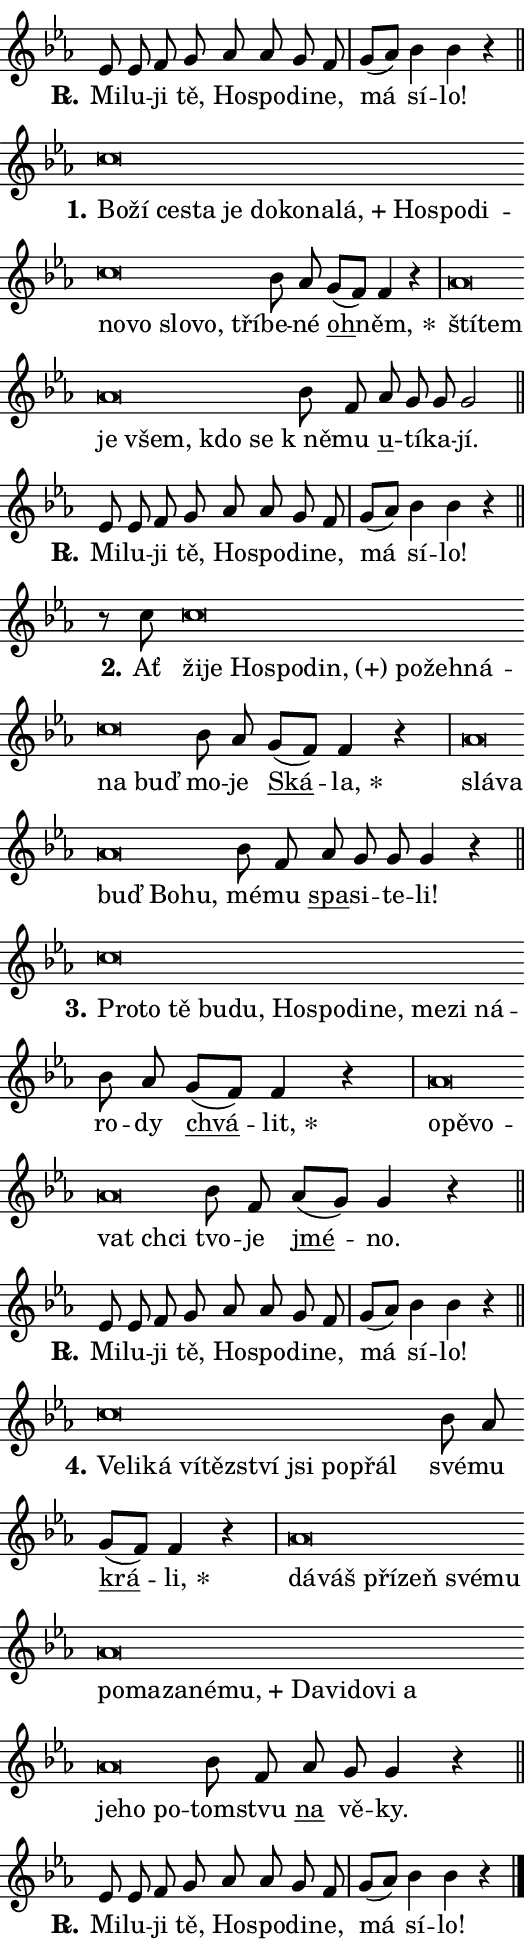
\version "2.24.0"
\header { tagline = "" }
\paper {
  indent = 0\cm
  top-margin = 0\cm
  right-margin = 0.13\cm % to fit lyric hyphens
  bottom-margin = 0\cm
  left-margin = 0\cm
  paper-width = 9\cm
  page-breaking = #ly:one-page-breaking
  system-system-spacing.basic-distance = #11
  score-system-spacing.basic-distance = #11
  ragged-last = ##f
}


%% Author: Thomas Morley
%% https://lists.gnu.org/archive/html/lilypond-user/2020-05/msg00002.html
#(define (line-position grob)
"Returns position of @var[grob} in current system:
   @code{'start}, if at first time-step
   @code{'end}, if at last time-step
   @code{'middle} otherwise
"
  (let* ((col (ly:item-get-column grob))
         (ln (ly:grob-object col 'left-neighbor))
         (rn (ly:grob-object col 'right-neighbor))
         (col-to-check-left (if (ly:grob? ln) ln col))
         (col-to-check-right (if (ly:grob? rn) rn col))
         (break-dir-left
           (and
             (ly:grob-property col-to-check-left 'non-musical #f)
             (ly:item-break-dir col-to-check-left)))
         (break-dir-right
           (and
             (ly:grob-property col-to-check-right 'non-musical #f)
             (ly:item-break-dir col-to-check-right))))
        (cond ((eqv? 1 break-dir-left) 'start)
              ((eqv? -1 break-dir-right) 'end)
              (else 'middle))))

#(define (tranparent-at-line-position vctor)
  (lambda (grob)
  "Relying on @code{line-position} select the relevant enry from @var{vctor}.
Used to determine transparency,"
    (case (line-position grob)
      ((end) (not (vector-ref vctor 0)))
      ((middle) (not (vector-ref vctor 1)))
      ((start) (not (vector-ref vctor 2))))))

noteHeadBreakVisibility =
#(define-music-function (break-visibility)(vector?)
"Makes @code{NoteHead}s transparent relying on @var{break-visibility}"
#{
  \override NoteHead.transparent =
    #(tranparent-at-line-position break-visibility)
#})

#(define delete-ledgers-for-transparent-note-heads
  (lambda (grob)
    "Reads whether a @code{NoteHead} is transparent.
If so this @code{NoteHead} is removed from @code{'note-heads} from
@var{grob}, which is supposed to be @code{LedgerLineSpanner}.
As a result ledgers are not printed for this @code{NoteHead}"
    (let* ((nhds-array (ly:grob-object grob 'note-heads))
           (nhds-list
             (if (ly:grob-array? nhds-array)
                 (ly:grob-array->list nhds-array)
                 '()))
           ;; Relies on the transparent-property being done before
           ;; Staff.LedgerLineSpanner.after-line-breaking is executed.
           ;; This is fragile ...
           (to-keep
             (remove
               (lambda (nhd)
                 (ly:grob-property nhd 'transparent #f))
               nhds-list)))
      ;; TODO find a better method to iterate over grob-arrays, similiar
      ;; to filter/remove etc for lists
      ;; For now rebuilt from scratch
      (set! (ly:grob-object grob 'note-heads)  '())
      (for-each
        (lambda (nhd)
          (ly:pointer-group-interface::add-grob grob 'note-heads nhd))
        to-keep))))

squashNotes = {
  \override NoteHead.X-extent = #'(-0.2 . 0.2)
  \override NoteHead.Y-extent = #'(-0.75 . 0)
  \override NoteHead.stencil =
    #(lambda (grob)
       (let ((pos (ly:grob-property grob 'staff-position)))
         (begin
           (if (< pos -7) (display "ERROR: Lower brevis then expected\n") (display ""))
           (if (<= pos -6) ly:text-interface::print ly:note-head::print))))
}
unSquashNotes = {
  \revert NoteHead.X-extent
  \revert NoteHead.Y-extent
  \revert NoteHead.stencil
}

hideNotes = \noteHeadBreakVisibility #begin-of-line-visible
unHideNotes = \noteHeadBreakVisibility #all-visible

% work-around for resetting accidentals
% https://lilypond.org/doc/v2.23/Documentation/notation/displaying-rhythms#unmetered-music
cadenzaMeasure = {
  \cadenzaOff
  \partial 1024 s1024
  \cadenzaOn
}

#(define-markup-command (accent layout props text) (markup?)
  "Underline accented syllable"
  (interpret-markup layout props
    #{\markup \override #'(offset . 4.3) \underline { #text }#}))

responsum = \markup \concat {
  "R" \hspace #-1.05 \path #0.1 #'((moveto 0 0.07) (lineto 0.9 0.8)) \hspace #0.05 "."
}

spaceSize = #0.6828661417322834 % exact space size for TeX Gyre Schola

\layout {
  \context {
    \Staff
    \remove "Time_signature_engraver"
    \override LedgerLineSpanner.after-line-breaking = #delete-ledgers-for-transparent-note-heads
  }
  \context {
    \Lyrics {
      \override LyricSpace.minimum-distance = \spaceSize
      \override LyricText.font-name = #"TeX Gyre Schola"
      \override LyricText.font-size = 1
      \override StanzaNumber.font-name = #"TeX Gyre Schola Bold"
      \override StanzaNumber.font-size = 1
    }
  }
  \context {
    \Score 
    \override NoteHead.text =
      #(lambda (grob) 
        (let ((pos (ly:grob-property grob 'staff-position)))
          #{\markup {
            \combine
              \halign #-0.55 \raise #(if (= pos -6) 0 0.5) \override #'(thickness . 2) \draw-line #'(3.2 . 0)
              \musicglyph "noteheads.sM1"
          }#}))
  }
}

% magnetic-lyrics.ily
%
%   written by
%     Jean Abou Samra <jean@abou-samra.fr>
%     Werner Lemberg <wl@gnu.org>
%
%   adapted by
%     Jiri Hon <jiri.hon@gmail.com>
%
% Version 2022-Apr-15

% https://www.mail-archive.com/lilypond-user@gnu.org/msg149350.html

#(define (Left_hyphen_pointer_engraver context)
   "Collect syllable-hyphen-syllable occurrences in lyrics and store
them in properties.  This engraver only looks to the left.  For
example, if the lyrics input is @code{foo -- bar}, it does the
following.

@itemize @bullet
@item
Set the @code{text} property of the @code{LyricHyphen} grob between
@q{foo} and @q{bar} to @code{foo}.

@item
Set the @code{left-hyphen} property of the @code{LyricText} grob with
text @q{foo} to the @code{LyricHyphen} grob between @q{foo} and
@q{bar}.
@end itemize

Use this auxiliary engraver in combination with the
@code{lyric-@/text::@/apply-@/magnetic-@/offset!} hook."
   (let ((hyphen #f)
         (text #f))
     (make-engraver
      (acknowledgers
       ((lyric-syllable-interface engraver grob source-engraver)
        (set! text grob)))
      (end-acknowledgers
       ((lyric-hyphen-interface engraver grob source-engraver)
        ;(when (not (grob::has-interface grob 'lyric-space-interface))
          (set! hyphen grob)));)
      ((stop-translation-timestep engraver)
       (when (and text hyphen)
         (ly:grob-set-object! text 'left-hyphen hyphen))
       (set! text #f)
       (set! hyphen #f)))))

#(define (lyric-text::apply-magnetic-offset! grob)
   "If the space between two syllables is less than the value in
property @code{LyricText@/.details@/.squash-threshold}, move the right
syllable to the left so that it gets concatenated with the left
syllable.

Use this function as a hook for
@code{LyricText@/.after-@/line-@/breaking} if the
@code{Left_@/hyphen_@/pointer_@/engraver} is active."
   (let ((hyphen (ly:grob-object grob 'left-hyphen #f)))
     (when hyphen
       (let ((left-text (ly:spanner-bound hyphen LEFT)))
         (when (grob::has-interface left-text 'lyric-syllable-interface)
           (let* ((common (ly:grob-common-refpoint grob left-text X))
                  (this-x-ext (ly:grob-extent grob common X))
                  (left-x-ext
                   (begin
                     ;; Trigger magnetism for left-text.
                     (ly:grob-property left-text 'after-line-breaking)
                     (ly:grob-extent left-text common X)))
                  ;; `delta` is the gap width between two syllables.
                  (delta (- (interval-start this-x-ext)
                            (interval-end left-x-ext)))
                  (details (ly:grob-property grob 'details))
                  (threshold (assoc-get 'squash-threshold details 0.2)))
             (when (< delta threshold)
               (let* (;; We have to manipulate the input text so that
                      ;; ligatures crossing syllable boundaries are not
                      ;; disabled.  For languages based on the Latin
                      ;; script this is essentially a beautification.
                      ;; However, for non-Western scripts it can be a
                      ;; necessity.
                      (lt (ly:grob-property left-text 'text))
                      (rt (ly:grob-property grob 'text))
                      (is-space (grob::has-interface hyphen 'lyric-space-interface))
                      (space (if is-space " " ""))
                      (extra-delta (if is-space spaceSize 0))
                      ;; Append new syllable.
                      (ltrt-space (if (and (string? lt) (string? rt))
                                (string-append lt space rt)
                                (make-concat-markup (list lt space rt))))
                      ;; Right-align `ltrt` to the right side.
                      (ltrt-space-markup (grob-interpret-markup
                               grob
                               (make-translate-markup
                                (cons (interval-length this-x-ext) 0)
                                (make-right-align-markup ltrt-space)))))
                 (begin
                   ;; Don't print `left-text`.
                   (ly:grob-set-property! left-text 'stencil #f)
                   ;; Set text and stencil (which holds all collected
                   ;; syllables so far) and shift it to the left.
                   (ly:grob-set-property! grob 'text ltrt-space)
                   (ly:grob-set-property! grob 'stencil ltrt-space-markup)
                   (ly:grob-translate-axis! grob (- (- delta extra-delta)) X))))))))))


#(define (lyric-hyphen::displace-bounds-first grob)
   ;; Make very sure this callback isn't triggered too early.
   (let ((left (ly:spanner-bound grob LEFT))
         (right (ly:spanner-bound grob RIGHT)))
     (ly:grob-property left 'after-line-breaking)
     (ly:grob-property right 'after-line-breaking)
     (ly:lyric-hyphen::print grob)))

squashThreshold = #0.4

\layout {
  \context {
    \Lyrics
    \consists #Left_hyphen_pointer_engraver
    \override LyricText.after-line-breaking =
      #lyric-text::apply-magnetic-offset!
    \override LyricHyphen.stencil = #lyric-hyphen::displace-bounds-first
    \override LyricText.details.squash-threshold = \squashThreshold
    \override LyricHyphen.minimum-distance = 0
    \override LyricHyphen.minimum-length = \squashThreshold
  }
}

squashText = \override LyricText.details.squash-threshold = 9999
unSquashText = \override LyricText.details.squash-threshold = \squashThreshold

leftText = \override LyricText.self-alignment-X = #LEFT
unLeftText = \revert LyricText.self-alignment-X

starOffset = #(lambda (grob) 
                (let ((x_offset (ly:self-alignment-interface::aligned-on-x-parent grob)))
                  (if (= x_offset 0) 0 (+ x_offset 1.2))))

star = #(define-music-function (syllable)(string?)
"Append star separator at the end of a syllable"
#{
  \once \override LyricText.X-offset = #starOffset
  \lyricmode { \markup {
    #syllable
    \override #'((font-name . "TeX Gyre Schola Bold")) \hspace #0.2 \lower #0.65 \larger "*"
  } }
#})

starAccent = #(define-music-function (syllable)(string?)
"Append star separator at the end of a syllable and make accent"
#{
  \once \override LyricText.X-offset = #starOffset
  \lyricmode { \markup {
    \accent #syllable
    \override #'((font-name . "TeX Gyre Schola Bold")) \hspace #0.2 \lower #0.65 \larger "*"
  } }
#})

breath = #(define-music-function (syllable)(string?)
"Append breathing indicator at the end of a syllable"
#{
  \lyricmode { \markup { #syllable "+" } }
#})

optionalBreath = #(define-music-function (syllable)(string?)
"Append optional breathing indicator at the end of a syllable"
#{
  \lyricmode { \markup { #syllable "(+)" } }
#})


\score {
    <<
        \new Voice = "melody" { \cadenzaOn \key es \major \relative { es'8 es f g as as g f \cadenzaMeasure \bar "|" g[( as)] bes4 bes r \cadenzaMeasure \bar "||" \break } }
        \new Lyrics \lyricsto "melody" { \lyricmode { \set stanza = \responsum
Mi -- lu -- ji tě, Ho -- spo -- di -- ne, má sí -- lo! } }
    >>
    \layout {}
}

\score {
    <<
        \new Voice = "melody" { \cadenzaOn \key es \major \relative { \squashNotes c''\breve*1/16 \hideNotes \breve*1/16 \bar "" \breve*1/16 \bar "" \breve*1/16 \bar "" \breve*1/16 \bar "" \breve*1/16 \bar "" \breve*1/16 \bar "" \breve*1/16 \bar "" \breve*1/16 \bar "" \breve*1/16 \bar "" \breve*1/16 \bar "" \breve*1/16 \bar "" \breve*1/16 \bar "" \breve*1/16 \bar "" \breve*1/16 \bar "" \breve*1/16 \breve*1/16 \bar "" \unHideNotes \unSquashNotes bes8 as \bar "" g[( f)] f4 r \cadenzaMeasure \bar "|" \squashNotes as\breve*1/16 \hideNotes \breve*1/16 \bar "" \breve*1/16 \bar "" \breve*1/16 \bar "" \breve*1/16 \breve*1/16 \bar "" \unHideNotes \unSquashNotes bes8 f \bar "" as g g g2 \cadenzaMeasure \bar "||" \break } }
        \new Lyrics \lyricsto "melody" { \lyricmode { \set stanza = "1."
\leftText Bo -- \squashText ží ce -- sta je do -- ko -- na -- \breath "lá," Ho -- spo -- di -- no -- vo slo -- vo, tří -- \unLeftText \unSquashText be -- né \markup \accent oh -- \star něm, \leftText ští -- \squashText tem je všem, kdo se \unLeftText \unSquashText "k ně" -- mu \markup \accent u -- tí -- ka -- jí. } }
    >>
    \layout {}
}

\score {
    <<
        \new Voice = "melody" { \cadenzaOn \key es \major \relative { es'8 es f g as as g f \cadenzaMeasure \bar "|" g[( as)] bes4 bes r \cadenzaMeasure \bar "||" \break } }
        \new Lyrics \lyricsto "melody" { \lyricmode { \set stanza = \responsum
Mi -- lu -- ji tě, Ho -- spo -- di -- ne, má sí -- lo! } }
    >>
    \layout {}
}

\score {
    <<
        \new Voice = "melody" { \cadenzaOn \key es \major \relative { r8 c''8 \squashNotes c\breve*1/16 \hideNotes \breve*1/16 \bar "" \breve*1/16 \bar "" \breve*1/16 \bar "" \breve*1/16 \bar "" \breve*1/16 \bar "" \breve*1/16 \bar "" \breve*1/16 \bar "" \breve*1/16 \breve*1/16 \bar "" \unHideNotes \unSquashNotes bes8 as \bar "" g[( f)] f4 r \cadenzaMeasure \bar "|" \squashNotes as\breve*1/16 \hideNotes \breve*1/16 \bar "" \breve*1/16 \bar "" \breve*1/16 \breve*1/16 \bar "" \unHideNotes \unSquashNotes bes8 f \bar "" as g g g4 r \cadenzaMeasure \bar "||" \break } }
        \new Lyrics \lyricsto "melody" { \lyricmode { \set stanza = "2."
Ať \leftText ži -- \squashText je Ho -- spo -- \optionalBreath din, po -- žeh -- ná -- na buď \unLeftText \unSquashText mo -- je \markup \accent Ská -- \star la, \leftText slá -- \squashText va buď Bo -- hu, \unLeftText \unSquashText mé -- mu \markup \accent spa -- si -- te -- li! } }
    >>
    \layout {}
}

\score {
    <<
        \new Voice = "melody" { \cadenzaOn \key es \major \relative { \squashNotes c''\breve*1/16 \hideNotes \breve*1/16 \bar "" \breve*1/16 \bar "" \breve*1/16 \bar "" \breve*1/16 \bar "" \breve*1/16 \bar "" \breve*1/16 \bar "" \breve*1/16 \bar "" \breve*1/16 \bar "" \breve*1/16 \bar "" \breve*1/16 \breve*1/16 \bar "" \unHideNotes \unSquashNotes bes8 as \bar "" g[( f)] f4 r \cadenzaMeasure \bar "|" \squashNotes as\breve*1/16 \hideNotes \breve*1/16 \bar "" \breve*1/16 \bar "" \breve*1/16 \breve*1/16 \bar "" \unHideNotes \unSquashNotes bes8 f \bar "" as[( g)] g4 r \cadenzaMeasure \bar "||" \break } }
        \new Lyrics \lyricsto "melody" { \lyricmode { \set stanza = "3."
\leftText Pro -- \squashText to tě bu -- du, Ho -- spo -- di -- ne, me -- zi ná -- \unLeftText \unSquashText ro -- dy \markup \accent chvá -- \star lit, \leftText o -- \squashText pě -- vo -- vat chci \unLeftText \unSquashText tvo -- je \markup \accent jmé -- no. } }
    >>
    \layout {}
}

\score {
    <<
        \new Voice = "melody" { \cadenzaOn \key es \major \relative { es'8 es f g as as g f \cadenzaMeasure \bar "|" g[( as)] bes4 bes r \cadenzaMeasure \bar "||" \break } }
        \new Lyrics \lyricsto "melody" { \lyricmode { \set stanza = \responsum
Mi -- lu -- ji tě, Ho -- spo -- di -- ne, má sí -- lo! } }
    >>
    \layout {}
}

\score {
    <<
        \new Voice = "melody" { \cadenzaOn \key es \major \relative { \squashNotes c''\breve*1/16 \hideNotes \breve*1/16 \bar "" \breve*1/16 \bar "" \breve*1/16 \bar "" \breve*1/16 \bar "" \breve*1/16 \bar "" \breve*1/16 \bar "" \breve*1/16 \breve*1/16 \bar "" \unHideNotes \unSquashNotes bes8 as \bar "" g[( f)] f4 r \cadenzaMeasure \bar "|" \squashNotes as\breve*1/16 \hideNotes \breve*1/16 \bar "" \breve*1/16 \bar "" \breve*1/16 \bar "" \breve*1/16 \bar "" \breve*1/16 \bar "" \breve*1/16 \bar "" \breve*1/16 \bar "" \breve*1/16 \bar "" \breve*1/16 \bar "" \breve*1/16 \bar "" \breve*1/16 \bar "" \breve*1/16 \bar "" \breve*1/16 \bar "" \breve*1/16 \bar "" \breve*1/16 \bar "" \breve*1/16 \bar "" \breve*1/16 \breve*1/16 \bar "" \unHideNotes \unSquashNotes bes8 f \bar "" as g g4 r \cadenzaMeasure \bar "||" \break } }
        \new Lyrics \lyricsto "melody" { \lyricmode { \set stanza = "4."
\leftText Ve -- \squashText li -- ká ví -- těz -- ství jsi po -- přál \unLeftText \unSquashText své -- mu \markup \accent krá -- \star li, \leftText dá -- \squashText váš pří -- zeň své -- mu po -- ma -- za -- né -- \breath "mu," Da -- vi -- do -- vi a je -- ho po -- \unLeftText \unSquashText tom -- stvu \markup \accent na vě -- ky. } }
    >>
    \layout {}
}

\score {
    <<
        \new Voice = "melody" { \cadenzaOn \key es \major \relative { es'8 es f g as as g f \cadenzaMeasure \bar "|" g[( as)] bes4 bes r \cadenzaMeasure \bar "||" \break } \bar "|." }
        \new Lyrics \lyricsto "melody" { \lyricmode { \set stanza = \responsum
Mi -- lu -- ji tě, Ho -- spo -- di -- ne, má sí -- lo! } }
    >>
    \layout {}
}
